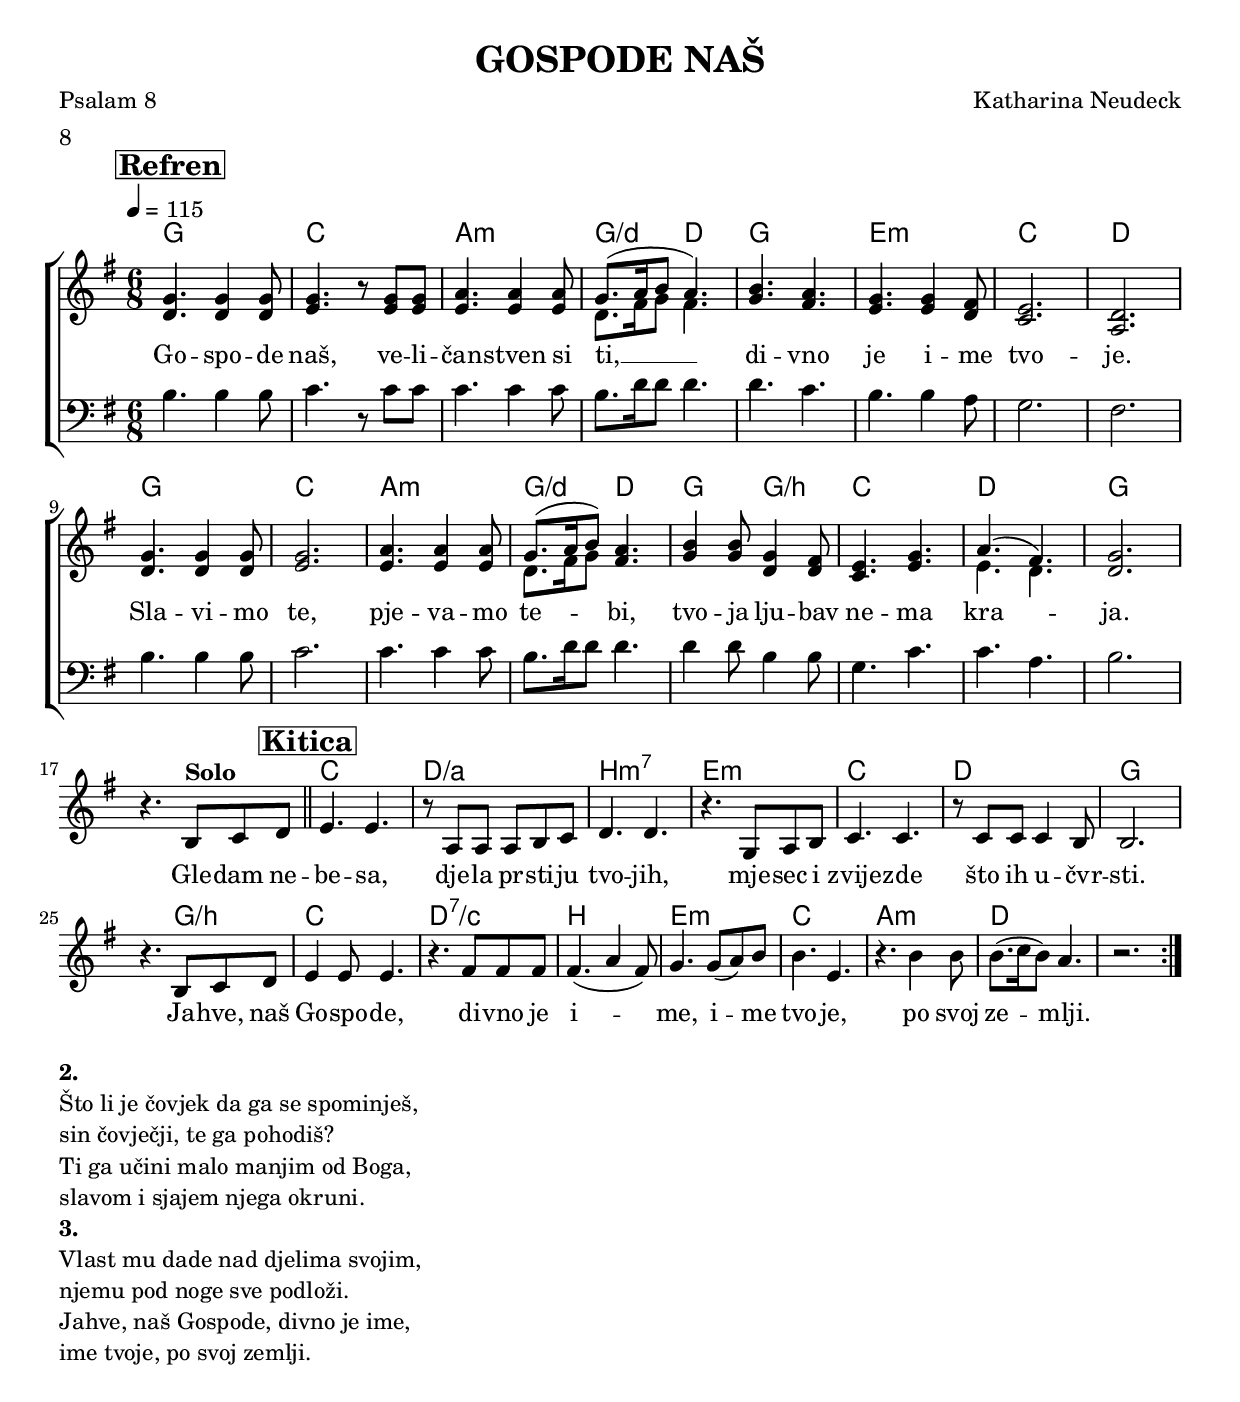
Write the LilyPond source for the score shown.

\version "2.24.1"
\include "deutsch.ly"
jazzChords = { \semiGermanChords }
aFourL = {}
markMoj = #(define-music-function (letter) (string?) #{ \mark \markup { \box \bold #letter } #})
%\include "../config/include.ily"

\layout {
  indent = 0
}

\header {
  titlex = "Farmfest 2023"
  title = "GOSPODE NAŠ"
  poet = "Psalam 8"
  %style = "Psalam 8"
  composer = "Katharina Neudeck"
  meter = "8"
  %broj = "8"
  %tagline = \markup { \override #'(font-name . "JohnSans White Pro") \override #'(font-size . -3) { Izvorno: Name, Album } }
}

\paper {
  \aFourL
  %min-systems-per-page = #7
  %annotate-spacing = ##t
  %system-system-spacing.padding = #3.2
  %page-breaking = #ly:one-page-breaking
  %last-bottom-spacing.minimum-distance = #8
}

staffOne = \relative c' {
  \key g \major
  \time 6/8
  \tempo 4 = 115
  \markMoj "Refren" g'4. g4 g8 |
  g4. r8 g8 g8 |
  a4. a4 a8 |
  g8. (a16 h8 a4. )|
  h4. a4. |
  g4. g4 fis8 |
  e2. |
  d2. |
  g4. g4 g8 |
  g2. |
  a4. a4 a8 |
  g8. (a16 h8 )a4. |
  h4 h8 g4 fis8 |
  e4. g4. |
  a4. (fis4. )|
  g2. | \break
  r4. h,8 c8 d8 \bar "||" |
  \markMoj "Kitica" e4. e4. |
  r8 a,8 a8 a8 h8 c8 |
  d4. d4. |
  r4. g,8 a8 h8 |
  c4. c4. |
  r8 c8 c8 c4 h8 |
  h2. |
  r4. h8 c8 d8 |
  e4 e8 e4. |
  r4. fis8 fis8 fis8 |
  fis4. (a4 fis8 )|
  g4. g8 (a8 )h8 |
  h4. e,4. |
  r4. h'4 h8 |
  h8. (c16 h8 )a4. |
  r2. \bar ":|." |
}

harmonyOne = \chordmode  {
  g2. |
  c2. |
  a2.:m |
  g4./d d4. |
  g2. |
  e2.:m |
  c2. |
  d2. |
  g2. |
  c2. |
  a2.:m |
  g4./d d4. |
  g4. g4./h |
  c2. |
  d2. |
  g2. |
  s2. |
  c2. |
  d2./a |
  h2.:m7 |
  e2.:m |
  c2. |
  d8 s4 s4. |
  g2. |
  s4. g4./h |
  c2. |
  d2.:7/c |
  h2. |
  e2.:m |
  c2. |
  a2.:m |
  d2. |
  s2. |
  \bar "|."
}

alignerOneZero = \relative {
  c4. c4 c8 |
  c4. r8 c8 c8 |
  c4. c4 c8 |
  c8.( c16 c8 c4.) |
  c4. c4. |
  c4. c4 c8 |
  c2. |
  c2. |
  c4. c4 c8 |
  c2. |
  c4. c4 c8 |
  c8. r16 r8 c4. |
  c4 c8 c4 c8 |
  c4. c4. |
  c4. r4. |
  c2. |
  r4. c8 c8 c8 |
  c4. c4. |
  r8 c8 c8 c8 c8 c8 |
  c4. c4. |
  r4. c8 c8 c8 |
  c4. c4. |
  r8 c8 c8 c4 c8 |
  c2. |
  r4. c8 c8 c8 |
  c4 c8 c4. |
  r4. c8 c8 c8 |
  c4. r4 r8 |
  c4. c8 r8 c8 |
  c4. c4. |
  r4. c4 c8 |
  c8. r16 r8 c4. |
  r2. |
}

lyricOneZero = \lyricmode {
  Go -- spo -- de %|
  naš, ve -- li -- %|
  čan -- stven si %|
  ti, __ %|
  di -- vno %|
  je i -- me %|
  tvo -- %|
  je. %|
  Sla -- vi -- mo %|
  te, %|
  pje -- va -- mo %|
  te -- bi, %|
  tvo -- ja lju -- bav %|
  ne -- ma %|
  kra -- %|
  ja. %|
  Gle -- dam ne -- %|
  be -- sa, %|
  dje -- la pr -- sti -- ju %|
  tvo -- jih, %|
  mje -- sec i %|
  zvije -- zde %|
  što ih u -- čvr -- %|
  sti. %|
  Ja -- hve, naš %|
  Go -- spo -- de, %|
  di -- vno je %|
  i -- %|
  me, i -- me %|
  tvo -- je, %|
  po svoj %|
  ze -- mlji. %|
  %|
}

staffTwo = \relative c' {
  \key g \major
  \time 6/8
  d4. d4 d8 |
  e4. r8 e8 e8 |
  e4. e4 e8 |
  d8. fis16 g8 fis4. |
  g4. fis4. |
  e4. e4 d8 |
  c2. |
  a2. |
  d4. d4 d8 |
  e2. |
  e4. e4 e8 |
  d8. fis16 g8 fis4. |
  g4 g8 d4 d8 |
  c4. e4. |
  e4. d4. |
  d2. |
}


staffThree = \relative c' {
  \key g \major
  \time 6/8
  \clef bass
  h4. h4 h8 |
  c4. r8 c8 c8 |
  c4. c4 c8 |
  h8. d16 d8 d4. |
  d4. c4. |
  h4. h4 a8 |
  g2. |
  fis2. |
  h4. h4 h8 |
  c2. |
  c4. c4 c8 |
  h8. d16 d8 d4. |
  d4 d8 h4 h8 |
  g4. c4. |
  c4. a4. |
  h2. |
}

\score {
    <<
    \new ChoirStaff \with { \accepts NullVoice }
        <<
        \new ChordNames { \jazzChords \harmonyOne }
        \new Staff \partCombine \staffOne \staffTwo
        \new NullVoice = "alignerOneZero" { \alignerOneZero }
        \new Lyrics \lyricsto "alignerOneZero" { \lyricOneZero }
        \new Staff \staffThree
        >>
    >>
}

\markup {
  \column {
    \line { \bold 2. }
    \line { Što li je čovjek da ga se spominješ, }
    \line { sin čovječji, te ga pohodiš? }
    \line { Ti ga učini malo manjim od Boga, }
    \line { slavom i sjajem njega okruni. }
    \line {  }
    \line { \bold 3. }
    \line { Vlast mu dade nad djelima svojim, }
    \line { njemu pod noge sve podloži. }
    \line { Jahve, naš Gospode, divno je ime, }
    \line { ime tvoje, po svoj zemlji. }
  }
}
